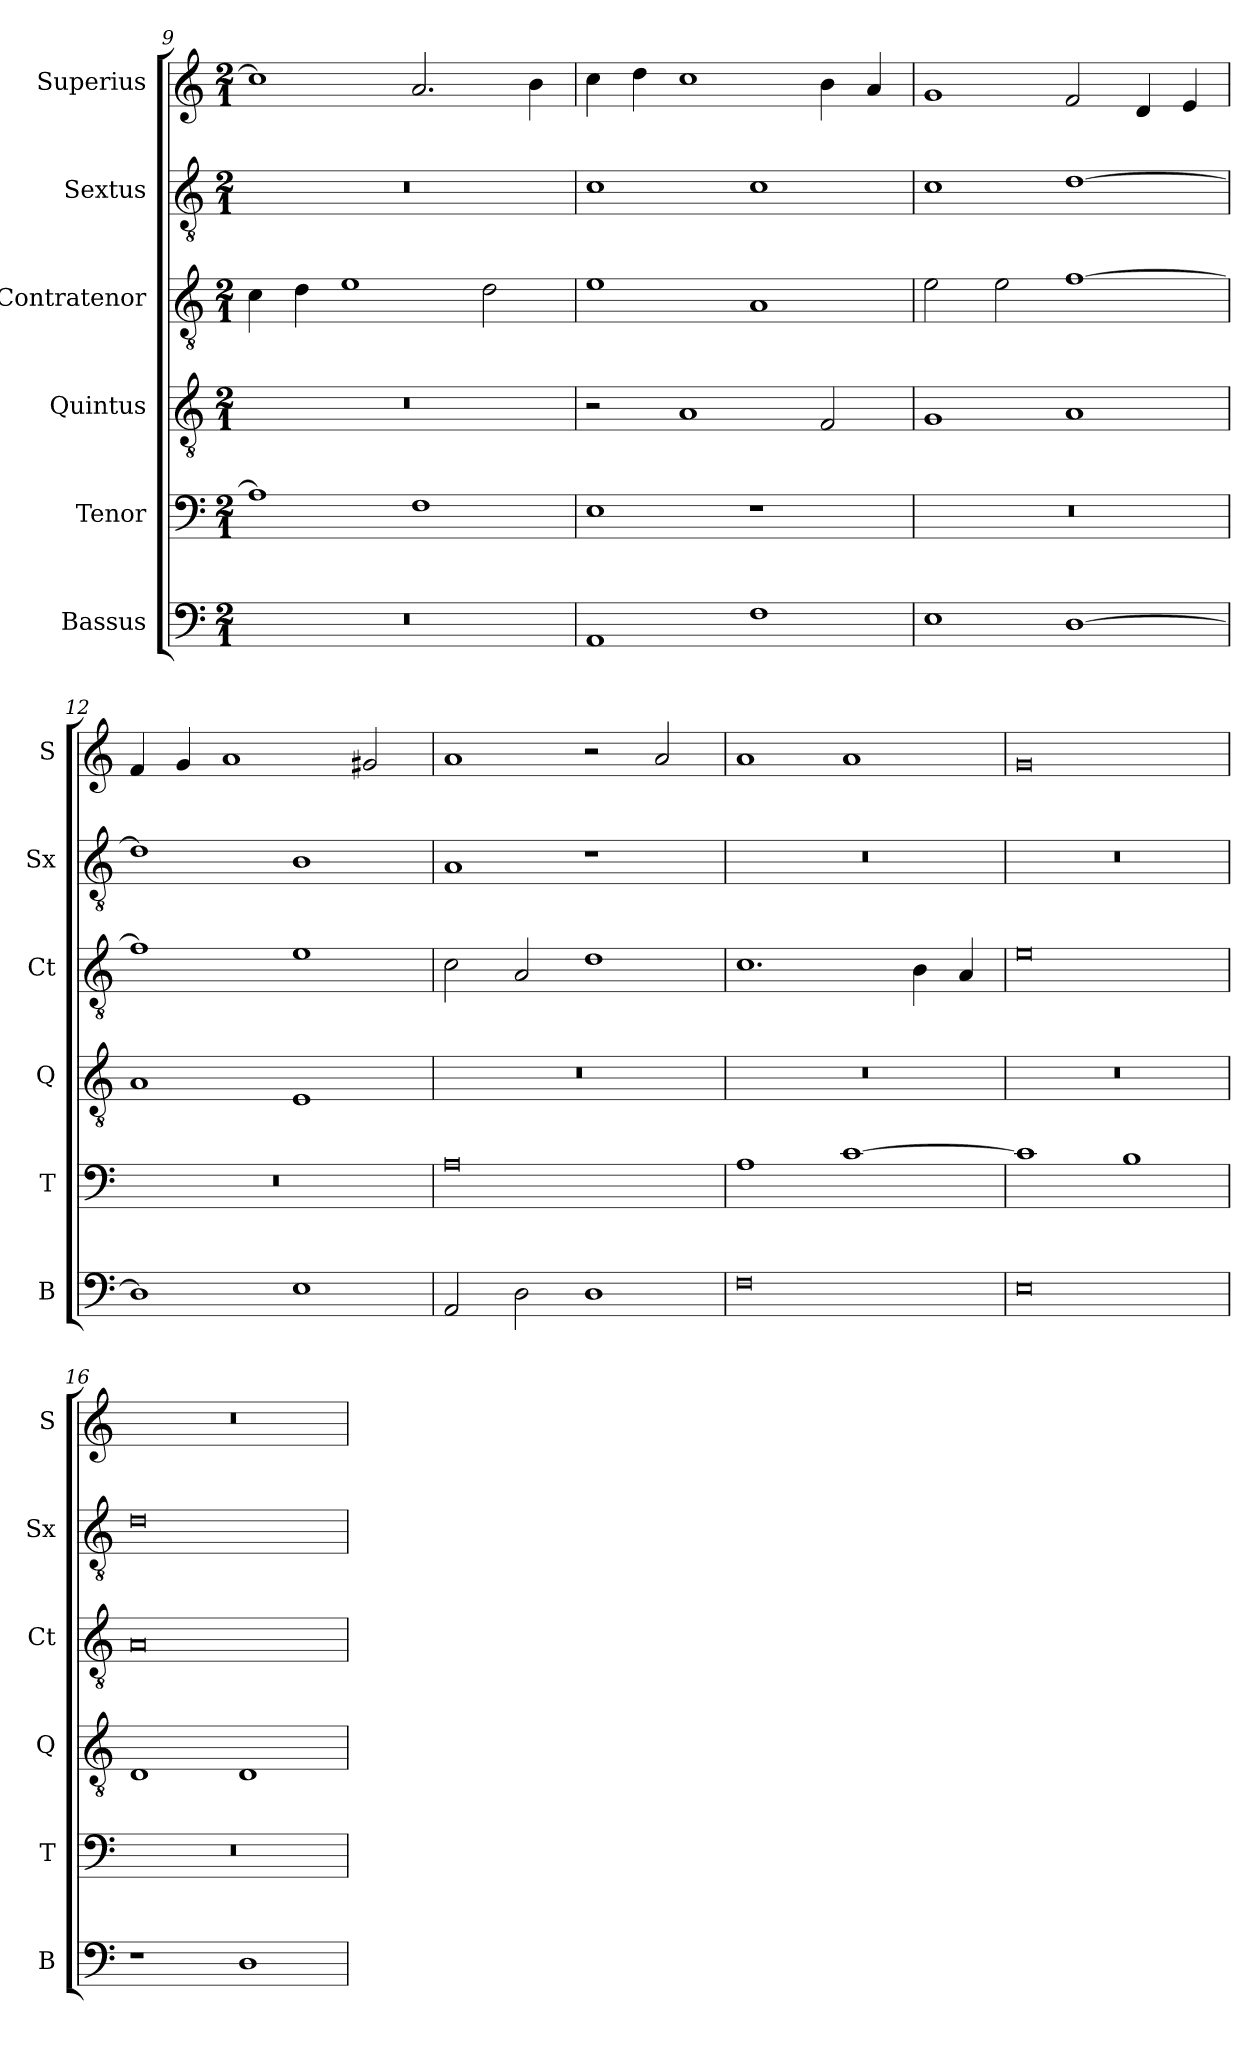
**kern	**kern	**kern	**kern	**kern	**kern
*part6	*part5	*part4	*part3	*part2	*part1
*staff6	*staff5	*staff4	*staff3	*staff2	*staff1
*I"Bassus	*I"Tenor	*I"Quintus	*I"Contratenor	*I"Sextus	*I"Superius
*I'B	*I'T	*I'Q	*I'Ct	*I'Sx	*I'S
*clefF4	*clefF4	*clefGv2	*clefGv2	*clefGv2	*clefG2
*k[]	*k[]	*k[]	*k[]	*k[]	*k[]
*M2/1	*M2/1	*M2/1	*M2/1	*M2/1	*M2/1
=9	=9	=9	=9	=9	=9
0r	1A]	0r	4c\	0r	1cc]
.	.	.	4d\	.	.
.	.	.	1e	.	.
.	1F	.	.	.	2.a/
.	.	.	2d\	.	.
.	.	.	.	.	4b\
=10	=10	=10	=10	=10	=10
1AA	1E	2r	1e	1c	4cc\
.	.	.	.	.	4dd\
.	.	1A	.	.	1cc
1F	1r	.	1A	1c	.
.	.	2F/	.	.	4b\
.	.	.	.	.	4a/
=11	=11	=11	=11	=11	=11
1E	0r	1G	2e\	1c	1g
.	.	.	2e\	.	.
[1D	.	1A	[1f	[1d	2f/
.	.	.	.	.	4d/
.	.	.	.	.	4e/
=12	=12	=12	=12	=12	=12
1D]	0r	1A	1f]	1d]	4f/
.	.	.	.	.	4g/
.	.	.	.	.	1a
1E	.	1E	1e	1B	.
.	.	.	.	.	2g#X/
=13	=13	=13	=13	=13	=13
2AA/	0A	0r	2c\	1A	1a
2D\	.	.	2A/	.	.
1D	.	.	1d	1r	2r
.	.	.	.	.	2a/
=14	=14	=14	=14	=14	=14
0F	1A	0r	1.c	0r	1a
.	[1c	.	.	.	1a
.	.	.	4B\	.	.
.	.	.	4A/	.	.
=15	=15	=15	=15	=15	=15
0E	1c]	0r	0e	0r	0g
.	1B	.	.	.	.
=16	=16	=16	=16	=16	=16
1r	0r	1D	0A	0d	0r
1D	.	1D	.	.	.
=	=	=	=	=	=
*-	*-	*-	*-	*-	*-
